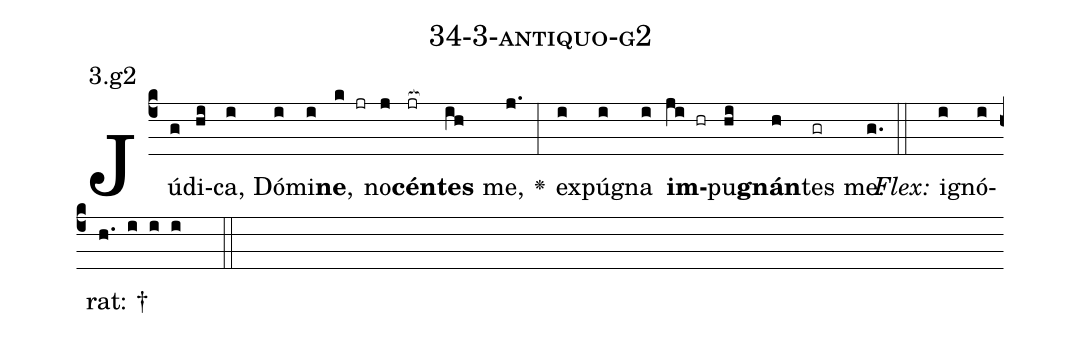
name: 34-3-antiquo-g2;
annotation: 3.g2;
%%
(c4)Jú(g)di(hi)ca,(i) Dó(i)mi(i)<b>ne</b>,(k jr) no(j)<b>cén</b>(jr[ocb:1{])<b>tes</b>(ih[ocb:0}]) me,(j.) <v>\greheightstar</v>(:) ex(i)pú(i)gna(i) <b>im</b>(ji hr)pu(hi)<b>gnán</b>(h)tes(gr) me.(g.) (::)
<i>Flex:</i>()  i(i)gnó(i)rat: †(h. i i i  ::)

%E(i) u(i) o(ji) u(hi) a(h) e.(g.) (::)
